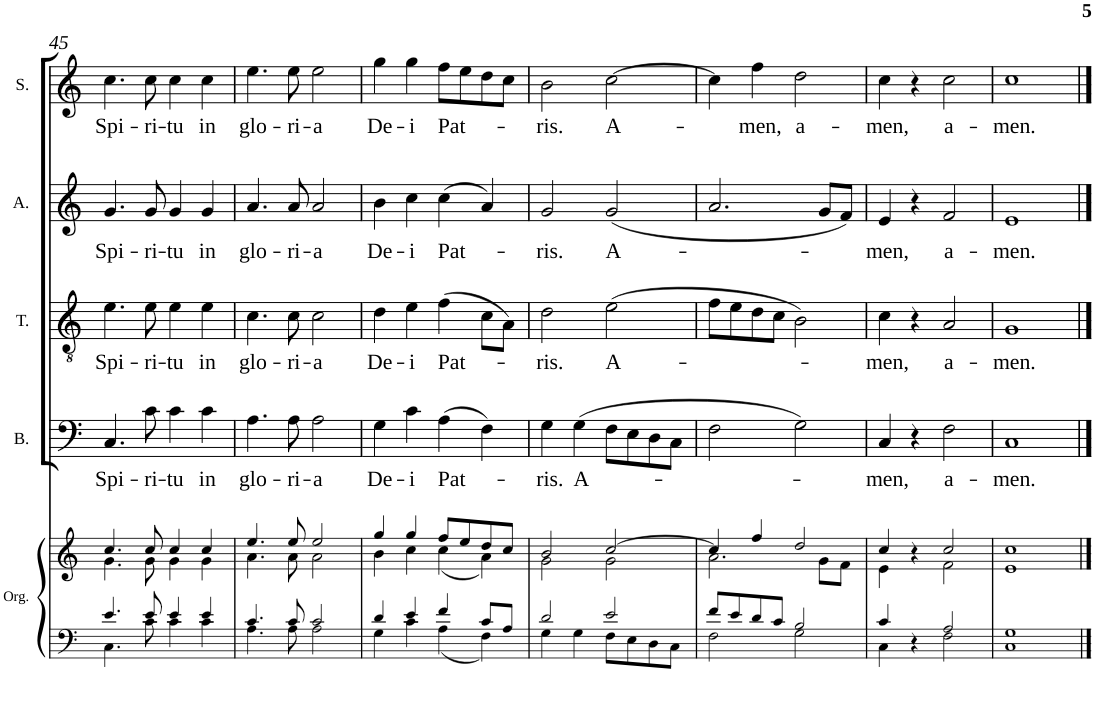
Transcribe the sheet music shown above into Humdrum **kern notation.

**kern	**kern	**kern	**text	**kern	**text	**kern	**text	**kern	**text
*part5	*part5	*part4	*part4	*part3	*part3	*part2	*part2	*part1	*part1
*staff6	*staff5	*staff4	*staff4	*staff3	*staff3	*staff2	*staff2	*staff1	*staff1
*I"Organ	*	*I"Bass	*	*I"Tenor	*	*I"Alto	*	*I"Soprano	*
*I'Org.	*	*I'B.	*	*I'T.	*	*I'A.	*	*I'S.	*
!!LO:PB:g=z
*clefF4	*clefG2	*clefF4	*	*clefGv2	*	*clefG2	*	*clefG2	*
*k[]	*k[]	*k[]	*	*k[]	*	*k[]	*	*k[]	*
*C:	*C:	*C:	*	*C:	*	*C:	*	*C:	*
*M4/4	*M4/4	*M4/4	*	*M4/4	*	*M4/4	*	*M4/4	*
*met(c)	*met(c)	*met(c)	*	*met(c)	*	*met(c)	*	*met(c)	*
=45	=45	=45	=45	=45	=45	=45	=45	=45	=45
*^	*^	*	*	*	*	*	*	*	*
!	!	!	!	!	!LO:LY:b	!	!LO:LY:b	!	!LO:LY:b	!	!LO:LY:b
4.e/	4.C\	4.cc/	4.g\	4.C/	Spi-	4.e\	Spi-	4.g/	Spi-	4.cc\	Spi-
!	!	!	!	!	!LO:LY:b	!	!LO:LY:b	!	!LO:LY:b	!	!LO:LY:b
8e/	8c\	8cc/	8g\	8c\	-ri-	8e\	-ri-	8g/	-ri-	8cc\	-ri-
!	!	!	!	!	!LO:LY:b	!	!LO:LY:b	!	!LO:LY:b	!	!LO:LY:b
4e/	4c\	4cc/	4g\	4c\	-tu	4e\	-tu	4g/	-tu	4cc\	-tu
!	!	!	!	!	!LO:LY:b	!	!LO:LY:b	!	!LO:LY:b	!	!LO:LY:b
4e/	4c\	4cc/	4g\	4c\	in	4e\	in	4g/	in	4cc\	in
=46	=46	=46	=46	=46	=46	=46	=46	=46	=46	=46	=46
!	!	!	!	!	!LO:LY:b	!	!LO:LY:b	!	!LO:LY:b	!	!LO:LY:b
4.c/	4.A\	4.ee/	4.a\	4.A\	glo-	4.c\	glo-	4.a/	glo-	4.ee\	glo-
!	!	!	!	!	!LO:LY:b	!	!LO:LY:b	!	!LO:LY:b	!	!LO:LY:b
8c/	8A\	8ee/	8a\	8A\	-ri-	8c\	-ri-	8a/	-ri-	8ee\	-ri-
!	!	!	!	!	!LO:LY:b	!	!LO:LY:b	!	!LO:LY:b	!	!LO:LY:b
2c/	2A\	2ee/	2a\	2A\	-a	2c\	-a	2a/	-a	2ee\	-a
=47	=47	=47	=47	=47	=47	=47	=47	=47	=47	=47	=47
!	!	!	!	!	!LO:LY:b	!	!LO:LY:b	!	!LO:LY:b	!	!LO:LY:b
4d/	4G\	4gg/	4b\	4G\	De-	4d\	De-	4b\	De-	4gg\	De-
!	!	!	!	!	!LO:LY:b	!	!LO:LY:b	!	!LO:LY:b	!	!LO:LY:b
4e/	4c\	4gg/	4cc\	4c\	-i	4e\	-i	4cc\	-i	4gg\	-i
!	!	!	!	!	!LO:LY:b	!	!LO:LY:b	!	!LO:LY:b	!	!LO:LY:b
4f/	4A\	8ff/L	(<4cc\	(>4A\	Pat-	(>4f\	Pat-	(>4cc\	Pat-	8ff\L	Pat-
.	.	8ee/	.	.	.	.	.	.	.	8ee\	.
8c/L	4F\	8dd/	4a\)	4F\)	.	8c\L	.	4a/)	.	8dd\	.
8A/J	.	8cc/J	.	.	.	8A\J)	.	.	.	8cc\J	.
=48	=48	=48	=48	=48	=48	=48	=48	=48	=48	=48	=48
!	!	!	!	!	!LO:LY:b	!	!LO:LY:b	!	!LO:LY:b	!	!LO:LY:b
2d/	4G\	2b/	2g\	4G\	-ris.	2d\	-ris.	2g/	-ris.	2b\	-ris.
!	!	!	!	!	!LO:LY:b	!	!	!	!	!	!
.	4G\	.	.	(>4G\	A-	.	.	.	.	.	.
!	!	!	!	!	!	!	!LO:LY:b	!	!LO:LY:b	!	!LO:LY:b
2e/	8F\L	[>2cc/	2g\	8F\L	.	(>2e\	A-	(<2g/	A-	[2cc\	A-
.	8E\	.	.	8E\	.	.	.	.	.	.	.
.	8D\	.	.	8D\	.	.	.	.	.	.	.
.	8C\J	.	.	8C\J	.	.	.	.	.	.	.
=49	=49	=49	=49	=49	=49	=49	=49	=49	=49	=49	=49
8f/L	2F\	4cc/]	2.a\	2F\	.	8f\L	.	2.a/	.	4cc\]	.
8e/	.	.	.	.	.	8e\	.	.	.	.	.
!	!	!	!	!	!	!	!	!	!	!	!LO:LY:b
8d/	.	4ff/	.	.	.	8d\	.	.	.	4ff\	-men,
8c/J	.	.	.	.	.	8c\J	.	.	.	.	.
!	!	!	!	!	!	!	!	!	!	!	!LO:LY:b
2B/	2G\	2dd/	.	2G\)	.	2B\)	.	.	.	2dd\	a-
.	.	.	8g\L	.	.	.	.	8g/L	.	.	.
.	.	.	8f\J	.	.	.	.	8f/J)	.	.	.
=50	=50	=50	=50	=50	=50	=50	=50	=50	=50	=50	=50
!	!	!	!	!	!LO:LY:b	!	!LO:LY:b	!	!LO:LY:b	!	!LO:LY:b
4c/	4C\	4cc/	4e\	4C/	-men,	4c\	-men,	4e/	-men,	4cc\	-men,
4r	4ryy	4r	4ryy	4r	.	4r	.	4r	.	4r	.
!	!	!	!	!	!LO:LY:b	!	!LO:LY:b	!	!LO:LY:b	!	!LO:LY:b
2A/	2F\	2cc/	2f\	2F\	a-	2A/	a-	2f/	a-	2cc\	a-
=51	=51	=51	=51	=51	=51	=51	=51	=51	=51	=51	=51
!	!	!	!	!	!LO:LY:b	!	!LO:LY:b	!	!LO:LY:b	!	!LO:LY:b
1G	1C	1cc	1e	1C	-men.	1G	-men.	1e	-men.	1cc	-men.
*v	*v	*	*	*	*	*	*	*	*	*	*
*	*v	*v	*	*	*	*	*	*	*	*
==	==	==	==	==	==	==	==	==	==
*-	*-	*-	*-	*-	*-	*-	*-	*-	*-
